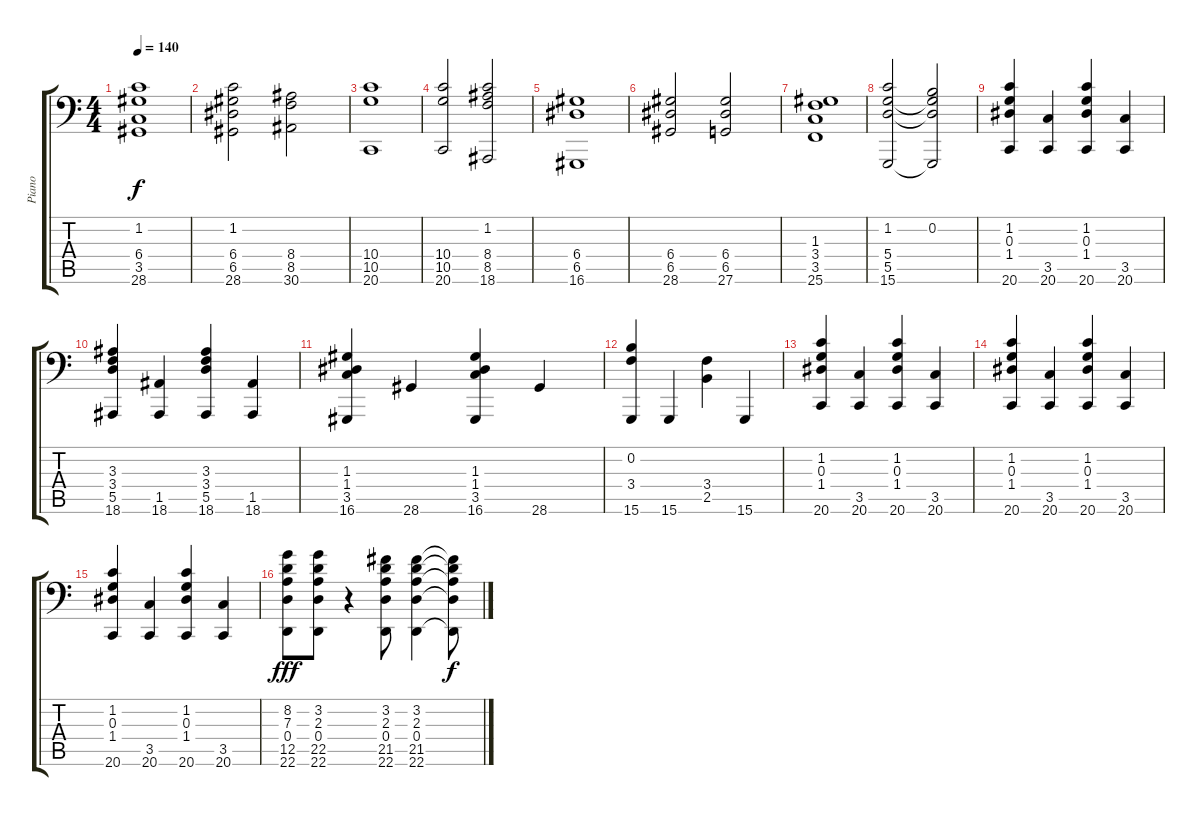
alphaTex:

\track ("Piano" "Piano") {instrument acousticgrandpiano}
\staff {score tabs}
\tuning (E5 B3 G3 D3 A2 E0) {hide}
\ts (4 4)
\tempo 140
\clef f4
\ks c
(1.2 6.4 3.5 28.6).1{dy f} |
(1.2 6.4 6.5 28.6).2 (8.4 8.5 30.6).2 |
(10.4 10.5 20.6).1 |
(10.4 10.5 20.6).2 (1.2 8.4 8.5 18.6).2 |
(6.4 6.5 16.6).1 |
(6.4 6.5 28.6).2 (6.4 6.5 27.6).2 |
(1.3 3.4 3.5 25.6).1 |
(1.2 5.4 5.5 15.6).2 (0.2 5.4{t} 5.5{t} 15.6{t}).2 |
(1.2 0.3 1.4 20.6).4 (3.5 20.6).4 (1.2 0.3 1.4 20.6).4 (3.5 20.6).4 |
(3.3 3.4 5.5 18.6).4 (1.5 18.6).4 (3.3 3.4 5.5 18.6).4 (1.5 18.6).4 |
(1.3 1.4 3.5 16.6).4 28.6.4 (1.3 1.4 3.5 16.6).4 28.6.4 |
(0.2 3.4 15.6).4 15.6.4 (3.4 2.5).4 15.6.4 |
(1.2 0.3 1.4 20.6).4 (3.5 20.6).4 (1.2 0.3 1.4 20.6).4 (3.5 20.6).4 |
(1.2 0.3 1.4 20.6).4 (3.5 20.6).4 (1.2 0.3 1.4 20.6).4 (3.5 20.6).4 |
(1.2 0.3 1.4 20.6).4 (3.5 20.6).4 (1.2 0.3 1.4 20.6).4 (3.5 20.6).4 |
(8.2 7.3 0.4 12.5 22.6).8{dy fff} (3.2 2.3 0.4 22.5 22.6).8 r.4 (3.2 2.3 0.4 21.5 22.6).8 (3.2 2.3 0.4 21.5 22.6).4 (3.2{t} 2.3{t} 0.4{t} 21.5{t} 22.6{t}).8{dy f}
